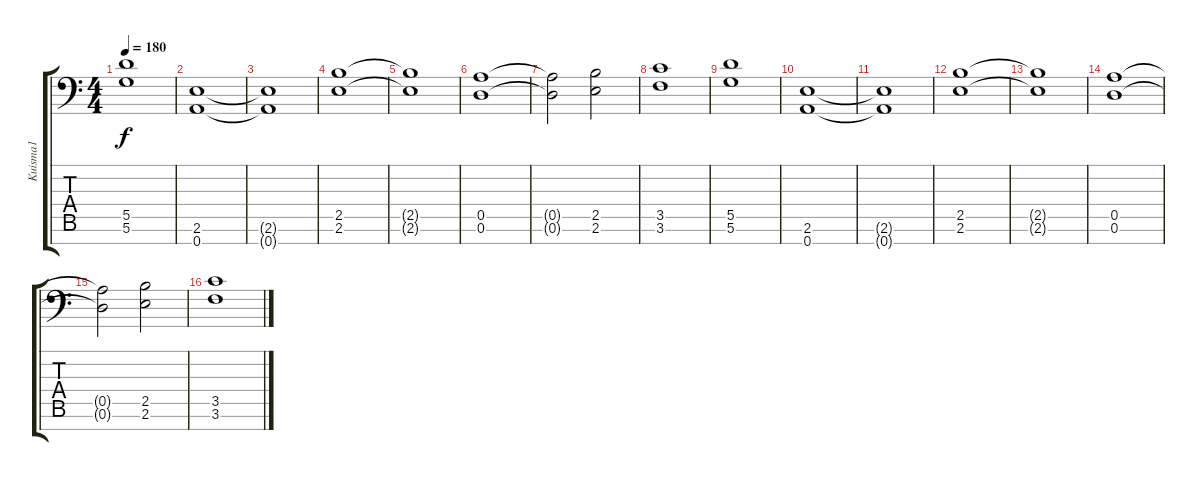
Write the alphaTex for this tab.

\track ("Kuisma1" "Kuisma1") {instrument distortionguitar}
\staff {score tabs}
\tuning (E4 B3 G3 D3 A2 D2 A1) {hide}
\ts (4 4)
\tempo 180
\clef f4
\ks c
(5.5 5.6).1{dy f} |
(2.6 0.7).1 |
(2.6{t} 0.7{t}).1 |
(2.5 2.6).1 |
(2.5{t} 2.6{t}).1 |
(0.5 0.6).1 |
(0.5{t} 0.6{t}).2 (2.5 2.6).2 |
(3.5 3.6).1 |
(5.5 5.6).1 |
(2.6 0.7).1 |
(2.6{t} 0.7{t}).1 |
(2.5 2.6).1 |
(2.5{t} 2.6{t}).1 |
(0.5 0.6).1 |
(0.5{t} 0.6{t}).2 (2.5 2.6).2 |
(3.5 3.6).1
